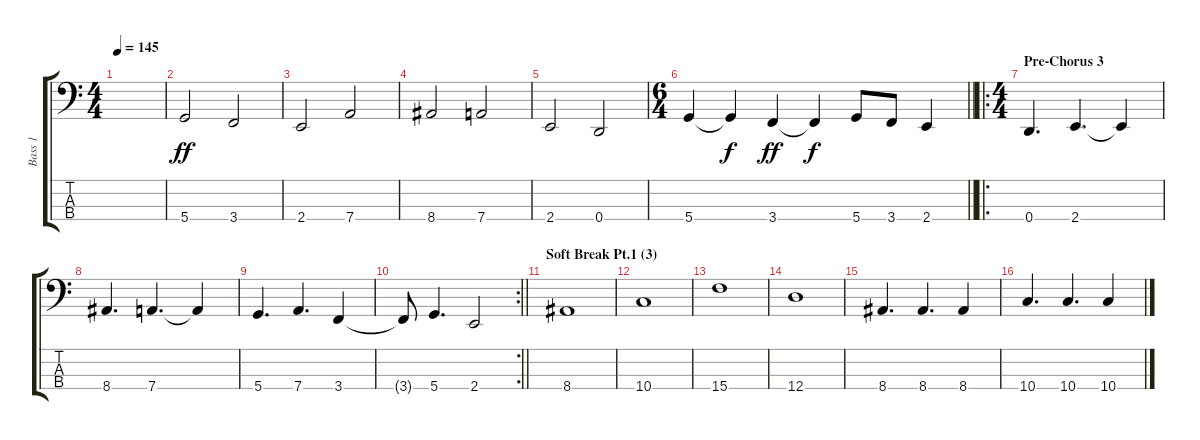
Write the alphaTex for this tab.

\track ("Bass 1" "Bass 1") {instrument electricbassfinger}
\staff {score tabs}
\tuning (G2 D2 A1 D1) {hide}
\ts (4 4)
\tempo 145
\clef f4
\ks c
|
5.4.2{dy ff} 3.4.2 |
2.4.2 7.4.2 |
8.4.2 7.4.2 |
2.4.2 0.4.2 |
\ts (6 4)
\barLineRight lightlight
5.4.4 5.4{t}.4{dy f} 3.4.4{dy ff} 3.4{t}.4{dy f} 5.4.8 3.4.8 2.4.4 |
\ro
\ts (4 4)
\section ("" "Pre-Chorus 3")
0.4.4{d} 2.4.4{d} 2.4{t}.4 |
8.4.4{d} 7.4.4{d} 7.4{t}.4 |
5.4.4{d} 7.4.4{d} 3.4.4 |
\rc 2
\barLineRight lightlight
3.4{t}.8 5.4.4{d} 2.4.2 |
\section ("" "Soft Break Pt.1 (3)")
8.4.1 |
10.4.1 |
15.4.1 |
12.4.1 |
8.4.4{d} 8.4.4{d} 8.4.4 |
10.4.4{d} 10.4.4{d} 10.4.4
